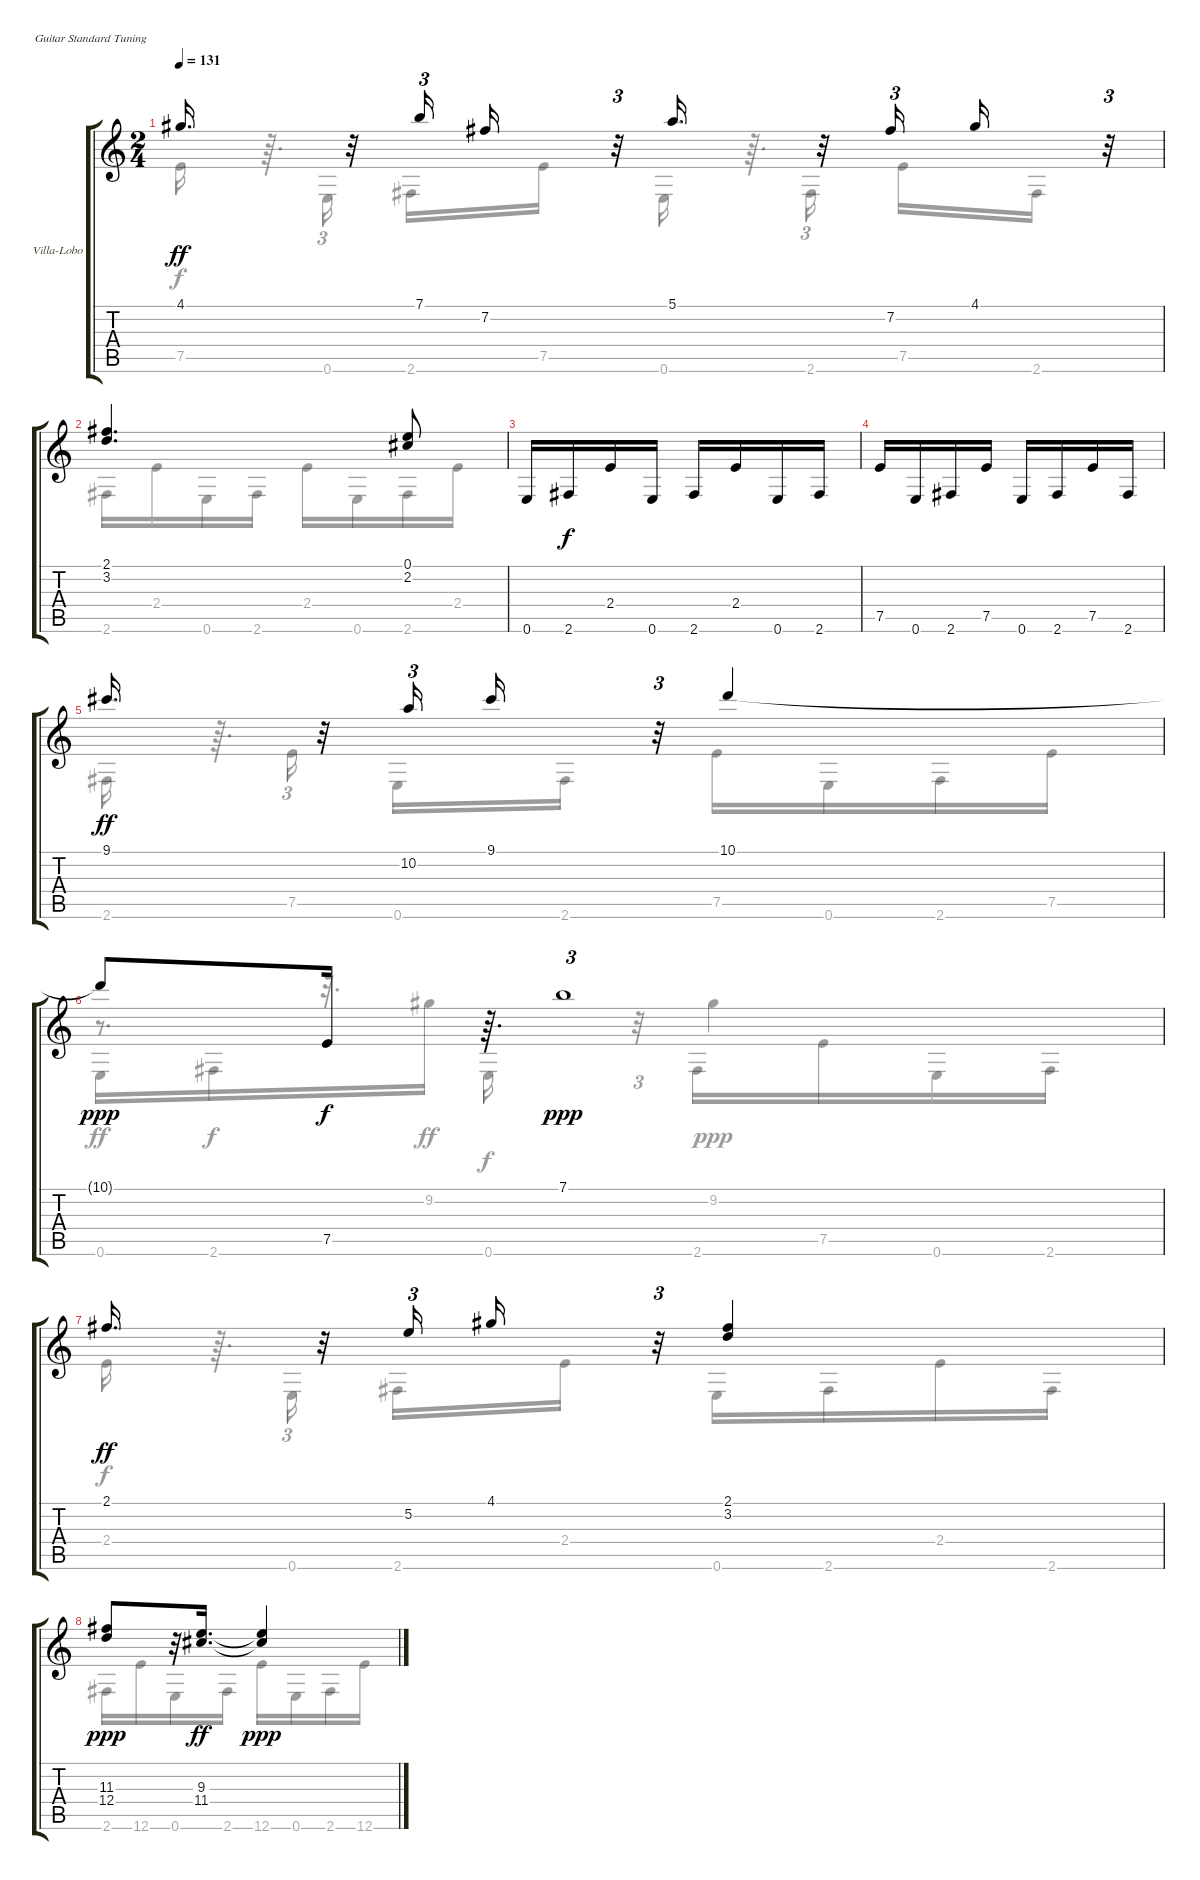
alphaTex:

\bracketExtendMode groupsimilarinstruments
\firstSystemTrackNameOrientation horizontal
\otherSystemsTrackNameOrientation horizontal
\track ("Villa-Lobos" "Villa-Lobo") {instrument acousticguitarnylon}
\staff {score tabs}
\tuning (E4 B3 G3 D3 A2 E2)
\voice
\ts (2 4)
\tempo 131
\clef g2
\ks c
4.1.16{d dy ff} r.32 7.1.16{tu (3 2)} 7.2.16 r.32{tu (3 2)} 5.1.16{d} r.32 7.2.16{tu (3 2)} 4.1.16 r.32{tu (3 2)} |
(2.1 3.2).4{d} (0.1 2.2).8 |
0.6.16 2.6.16{dy f} 2.4.16 0.6.16 2.6.16 2.4.16 0.6.16 2.6.16 |
7.5.16 0.6.16 2.6.16 7.5.16 0.6.16 2.6.16 7.5.16 2.6.16 |
9.1.16{d dy ff} r.32 10.2.16{tu (3 2)} 9.1.16 r.32{tu (3 2)} 10.1.4 |
10.1{t}.8{dy ppp} 7.5.16{dy f} r.64{d} 7.1.1{tu (3 2) dy ppp} |
2.1.16{d dy ff} r.32 5.2.16{tu (3 2)} 4.1.16 r.32{tu (3 2)} (2.1 3.2).4 |
(11.3 12.4).8{dy ppp} r.32 (9.3 11.4).16{d dy ff} (9.3{t} 11.4{t}).4{dy ppp}
\voice
\clef g2
\ottava regular
\simile none
\ks c
7.5.16{dy f} r.64{d} 0.6.16{tu (3 2)} 2.6.16 7.5.16 0.6.16 r.64{d} 2.6.16{tu (3 2)} 7.5.16 2.6.16 |
2.6.16 2.4.16 0.6.16 2.6.16 2.4.16 0.6.16 2.6.16 2.4.16 |
|
|
2.6.16 r.64{d} 7.5.16{tu (3 2)} 0.6.16 2.6.16 7.5.16 0.6.16 2.6.16 7.5.16 |
0.6.16{dy ff} 2.6.16{dy f} r.32{d} 9.2.16{dy ff} r.32{tu (3 2)} 9.2.4{dy ppp} |
2.4.16{dy f} r.64{d} 0.6.16{tu (3 2)} 2.6.16 2.4.16 0.6.16 2.6.16 2.4.16 2.6.16 |
2.6.16 12.6.16 0.6.16 2.6.16 12.6.16 0.6.16 2.6.16 12.6.16
\voice
\clef g2
\ottava regular
\simile none
\ks c
|
|
|
|
|
r.8{d} 0.6.16 2.6.16 7.5.16 0.6.16 2.6.16 |
|
